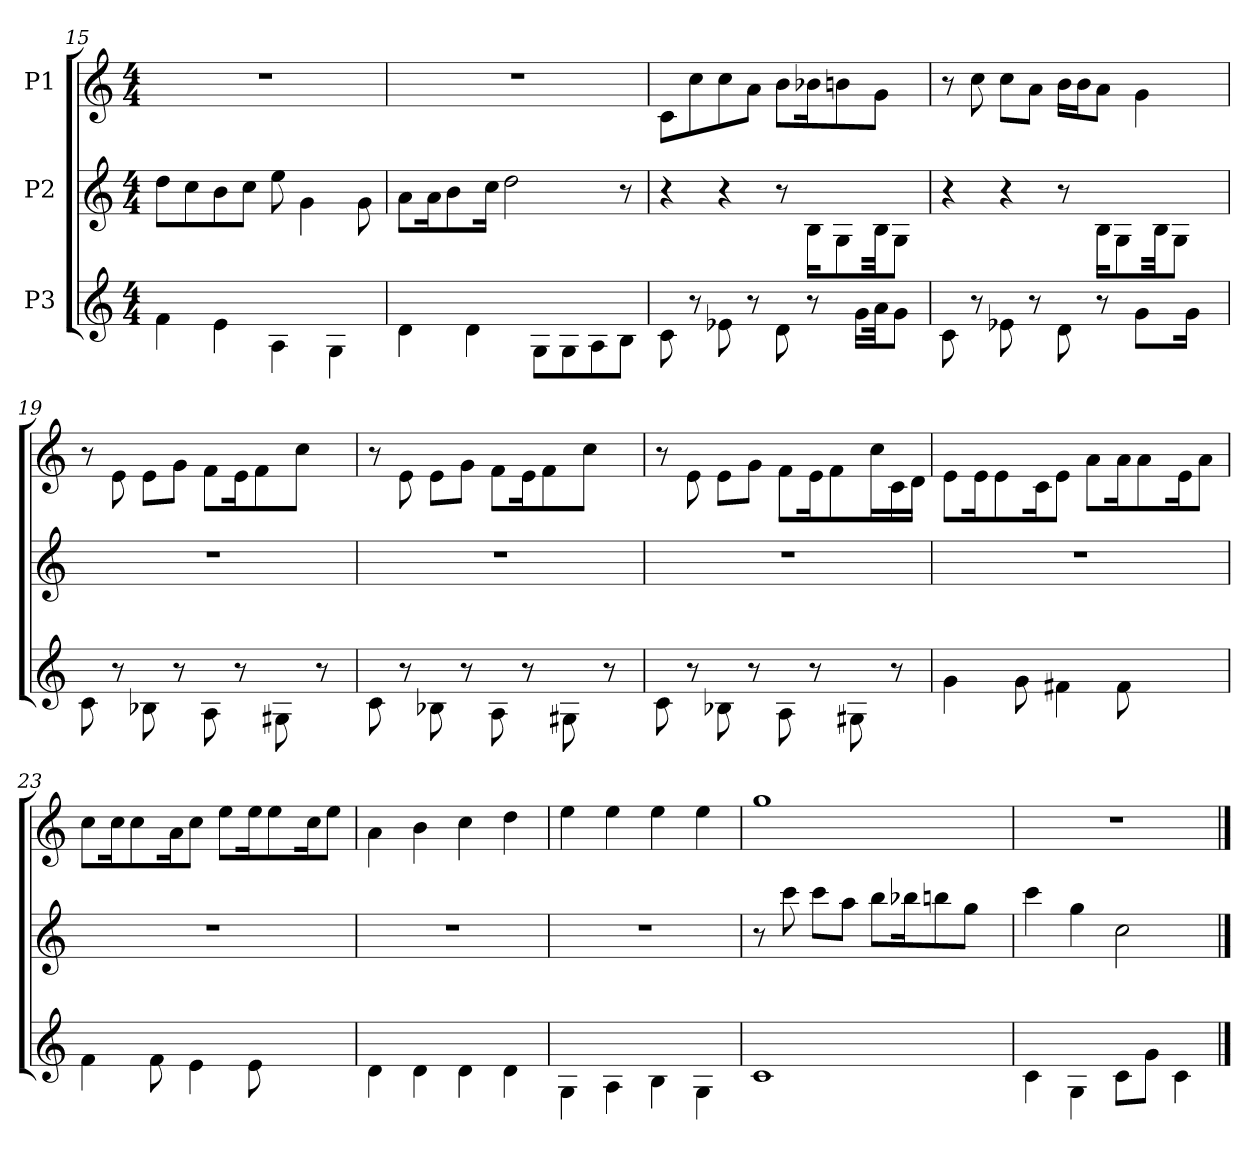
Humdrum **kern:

**kern	**kern	**kern
*part3	*part2	*part1
*staff3	*staff2	*staff1
*I"P3	*I"P2	*I"P1
*	*	*
*k[]	*k[]	*k[]
*M4/4	*M4/4	*M4/4
=15	=15	=15
4fi\	8ddj\L	1r
.	8ccj\	.
4ei\	8bj\	.
.	8ccj\J	.
4Ai\	8eej\	.
.	4gj\	.
4Gi\	.	.
.	8gj\	.
!!LO:LB:g=z
=16	=16	=16
4di\	8aj\L	1r
.	16aj\K	.
.	8bj\	.
4di\	.	.
.	16ccj\Jk	.
.	2ddj\	.
8Gi\L	.	.
8Gi\	.	.
8Ai\	.	.
8Bi\J	8r	.
=17	=17	=17
8ci\	4r	8cZ\L
8r	.	8ccZ\
8e-i\	4r	8ccZ\
8r	.	8aZ\J
8di\	8r	8bZ\L
8r	16Bj\KL	16b-Z\K
.	8Gj\	8bZ\
16gi\LL	.	.
32ai\JK	32Bj\KK	8gZ\J
8gi\J	8Gj\J	.
.	.	32ryy
!!LO:LB:g=z
=18	=18	=18
8ci\	4r	8r
8r	.	8ccZ\
8e-i\	4r	8ccZ\L
8r	.	8aZ\J
8di\	8r	16bZ\LL
.	.	16bZ\J
8r	16Bj\KL	8aZ\J
.	8Gj\	.
8gi\L	.	4gZ\
.	32Bj\KK	.
.	8Gj\J	.
16gi\Jk	.	.
16ryy	.	.
.	32ryy	.
=19	=19	=19
8ci\	1r	8r
8r	.	8eZ\
8B-i\	.	8eZ\L
8r	.	8gZ\J
8Ai\	.	8fZ\L
8r	.	16eZ\K
.	.	8fZ\
8G#i\	.	.
.	.	8ccZ\J
8r	.	.
.	.	16ryy
=20	=20	=20
8ci\	1r	8r
8r	.	8eZ\
8B-i\	.	8eZ\L
8r	.	8gZ\J
8Ai\	.	8fZ\L
8r	.	16eZ\K
.	.	8fZ\
8G#i\	.	.
.	.	8ccZ\J
8r	.	.
.	.	16ryy
=21	=21	=21
8ci\	1r	8r
8r	.	8eZ\
8B-i\	.	8eZ\L
8r	.	8gZ\J
8Ai\	.	8fZ\L
8r	.	16eZ\K
.	.	8fZ\
8G#i\	.	.
.	.	16ccZ\L
8r	.	16cZ\
.	.	16dZ\JJ
!!LO:PB:g=z
=22	=22	=22
4gi\	1r	8eZ\L
.	.	16eZ\K
.	.	8eZ\
8gi\	.	.
.	.	16cZ\K
4f#i\	.	8eZ\J
.	.	8aZ\L
8f#i\	.	16aZ\K
.	.	8aZ\
4ryy	.	.
.	.	16eZ\K
.	.	8aZ\J
=23	=23	=23
4fi\	1r	8ccZ\L
.	.	16ccZ\K
.	.	8ccZ\
8fi\	.	.
.	.	16aZ\K
4ei\	.	8ccZ\J
.	.	8eeZ\L
8ei\	.	16eeZ\K
.	.	8eeZ\
4ryy	.	.
.	.	16ccZ\K
.	.	8eeZ\J
!!LO:LB:g=z
=24	=24	=24
4di\	1r	4aZ\
4di\	.	4bZ\
4di\	.	4ccZ\
4di\	.	4ddZ\
=25	=25	=25
4Gi\	1r	4eeZ\
4Ai\	.	4eeZ\
4Bi\	.	4eeZ\
4Gi\	.	4eeZ\
=26	=26	=26
1ci	8r	1ggZ
.	8cccj\	.
.	8cccj\L	.
.	8aaj\J	.
.	8bbj\L	.
.	16bb-j\K	.
.	8bbj\	.
.	8ggj\J	.
.	16ryy	.
=27	=27	=27
4ci\	4cccj\	1r
4Gi\	4ggj\	.
8ci\L	2ccj\	.
8gi\J	.	.
4ci\	.	.
==	==	==
*-	*-	*-
